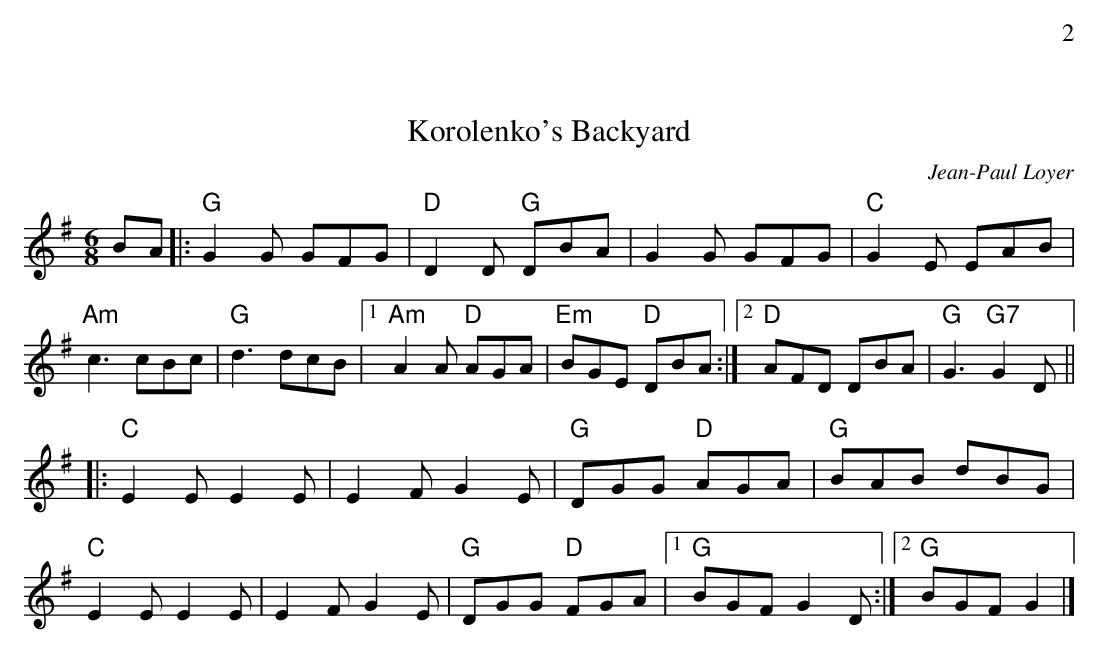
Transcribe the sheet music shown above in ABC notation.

X:1
%%begintext right
%%2
%%endtext
T: Korolenko's Backyard
C: Jean-Paul Loyer
M: 6/8
L: 1/8
K: G
BA|:"G"G2G GFG|"D"D2D "G"DBA|G2G GFG | "C"G2E EAB |
"Am"c3cBc | "G"d3dcB |1 "Am"A2A "D"AGA | "Em"BGE  "D"DBA :|2"D"AFD DBA|"G"G3 "G7" G2D ||
|:"C"E2E E2E | E2F G2E |"G"DGG "D"AGA|"G"BAB dBG|
"C"E2E E2E|E2F G2E|"G"DGG "D"FGA |1 "G"BGF G2D :|2 "G"BGF G2 |]
